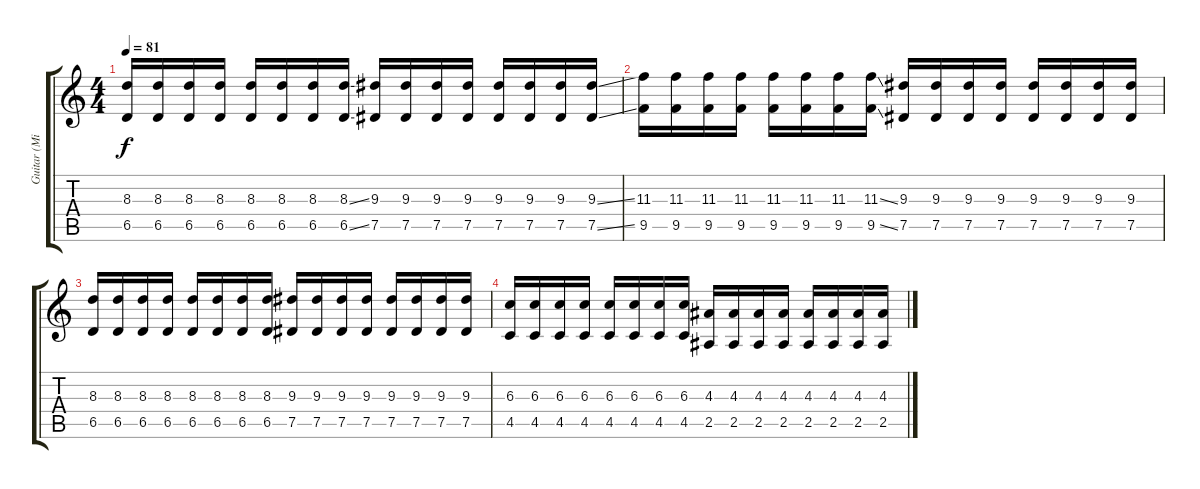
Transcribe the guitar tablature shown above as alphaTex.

\track ("Guitar (Mike Shinoda)" "Guitar (Mi") {instrument distortionguitar}
\staff {score tabs}
\tuning (Eb4 Bb3 Gb3 Db3 Ab2 Db2) {hide}
\ts (4 4)
\tempo 81
\clef g2
\ks c
(8.3 6.5).16{dy f volume 14 instrument distortionguitar} (8.3 6.5).16 (8.3 6.5).16 (8.3 6.5).16 (8.3 6.5).16 (8.3 6.5).16 (8.3 6.5).16 (8.3{ss} 6.5{ss}).16 (9.3 7.5).16 (9.3 7.5).16 (9.3 7.5).16 (9.3 7.5).16 (9.3 7.5).16 (9.3 7.5).16 (9.3 7.5).16 (9.3{ss} 7.5{ss}).16 |
(11.3 9.5).16{volume 14 instrument distortionguitar} (11.3 9.5).16 (11.3 9.5).16 (11.3 9.5).16 (11.3 9.5).16 (11.3 9.5).16 (11.3 9.5).16 (11.3{ss} 9.5{ss}).16 (9.3 7.5).16 (9.3 7.5).16 (9.3 7.5).16 (9.3 7.5).16 (9.3 7.5).16 (9.3 7.5).16 (9.3 7.5).16 (9.3 7.5).16 |
(8.3 6.5).16{volume 14 instrument distortionguitar} (8.3 6.5).16 (8.3 6.5).16 (8.3 6.5).16 (8.3 6.5).16 (8.3 6.5).16 (8.3 6.5).16 (8.3 6.5).16 (9.3 7.5).16 (9.3 7.5).16 (9.3 7.5).16 (9.3 7.5).16 (9.3 7.5).16 (9.3 7.5).16 (9.3 7.5).16 (9.3 7.5).16 |
(6.3 4.5).16{volume 14 instrument distortionguitar} (6.3 4.5).16 (6.3 4.5).16 (6.3 4.5).16 (6.3 4.5).16 (6.3 4.5).16 (6.3 4.5).16 (6.3 4.5).16 (4.3 2.5).16 (4.3 2.5).16 (4.3 2.5).16 (4.3 2.5).16 (4.3 2.5).16 (4.3 2.5).16 (4.3 2.5).16 (4.3 2.5).16
